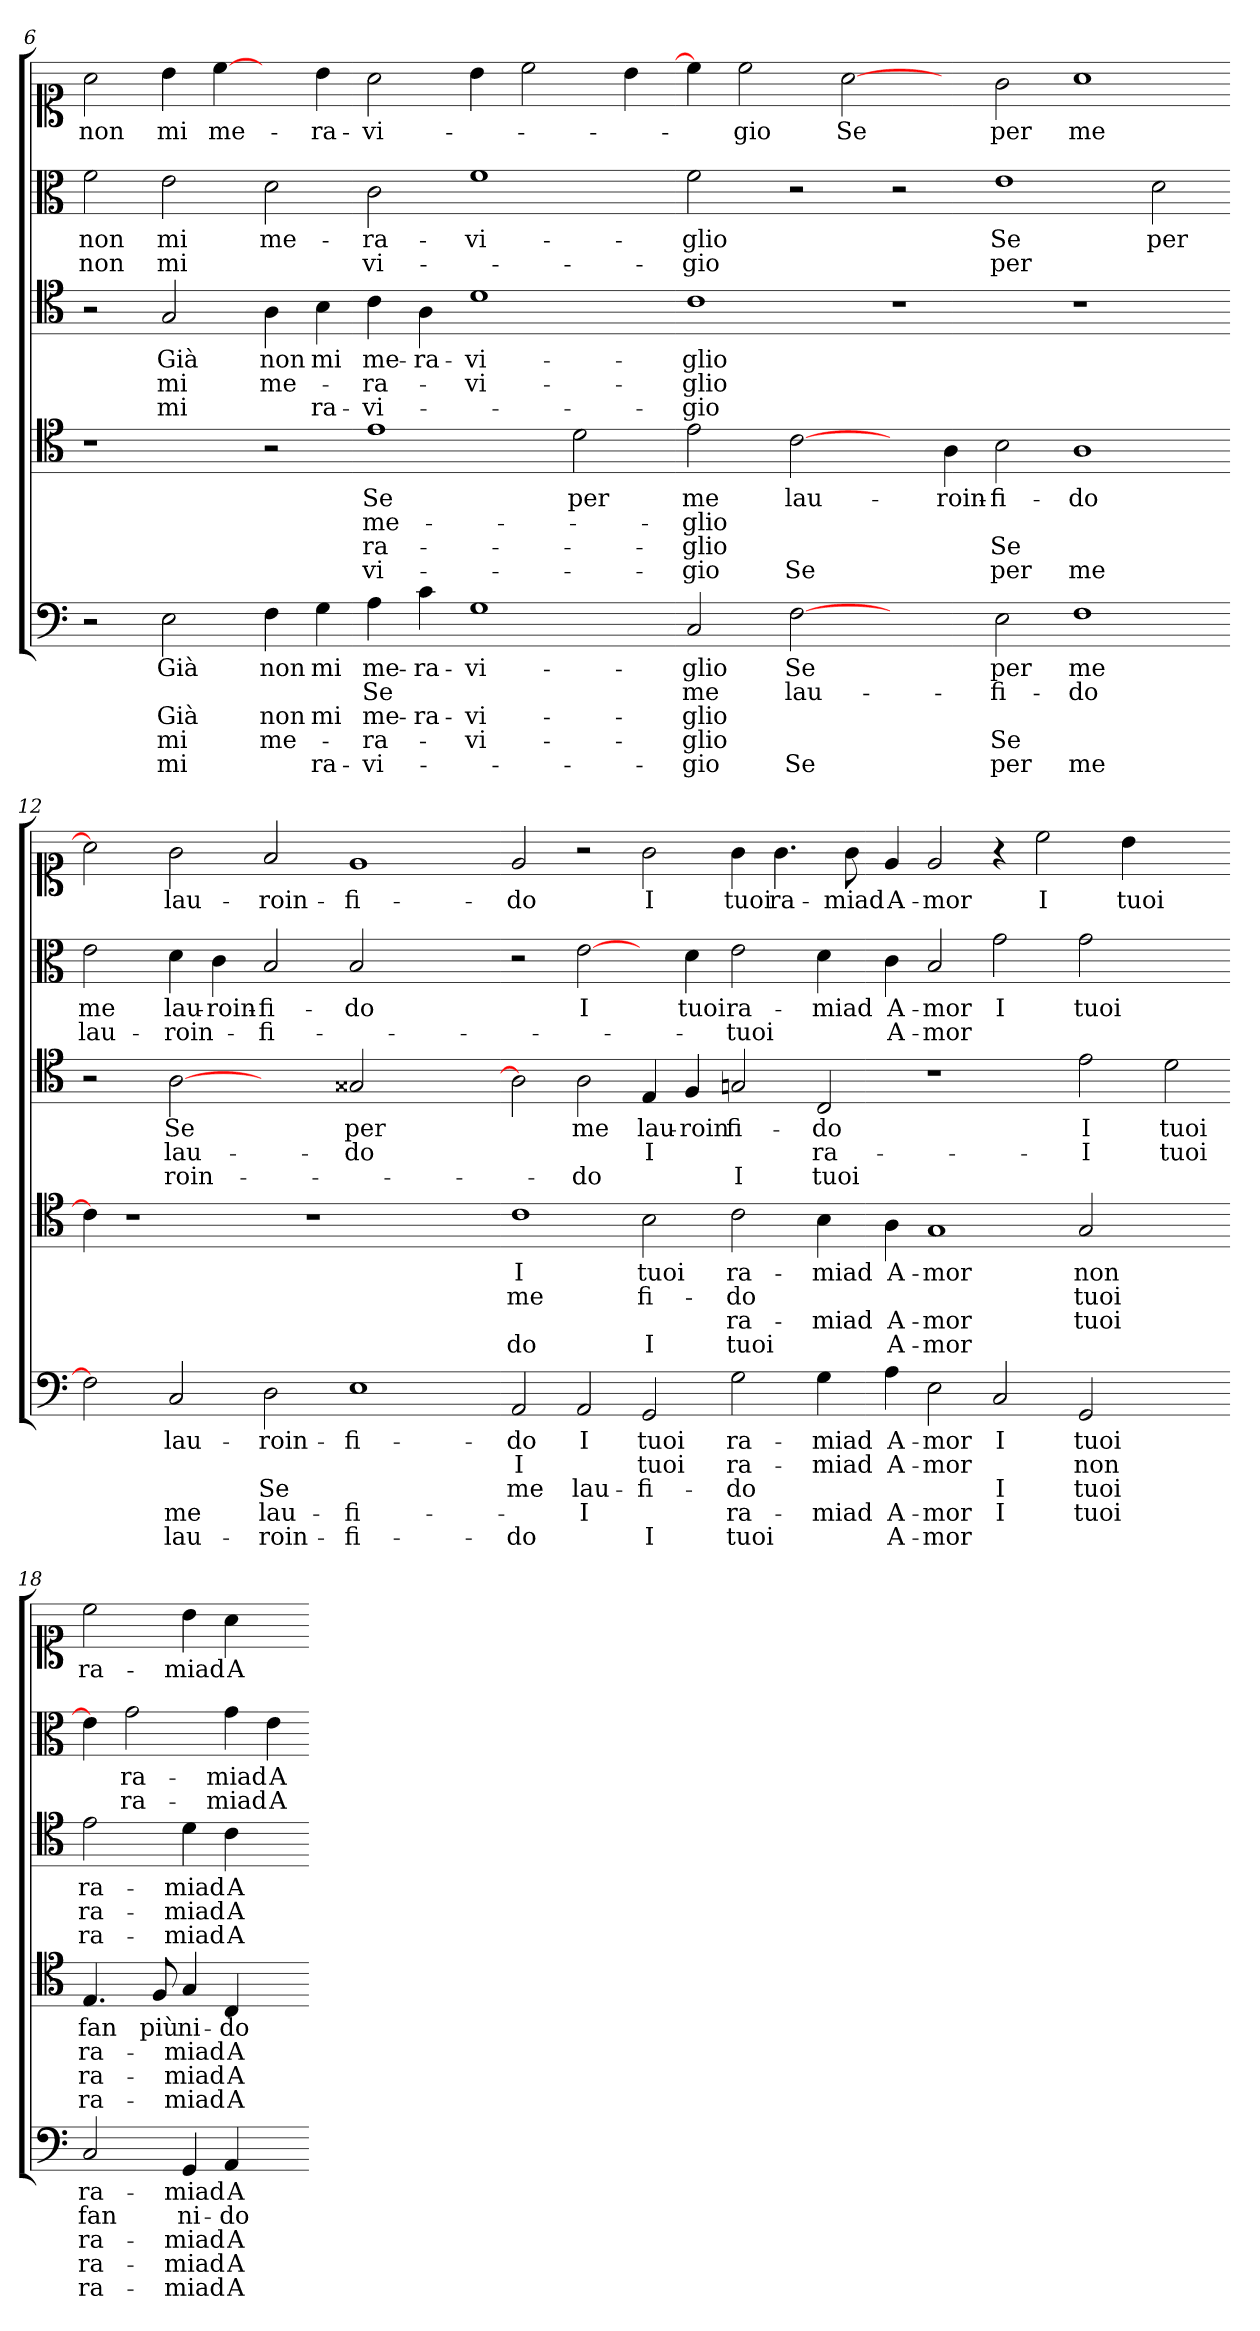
**kern	**text	**text	**text	**text	**text	**kern	**text	**text	**text	**text	**kern	**text	**text	**text	**kern	**text	**text	**kern	**text
*part5	*part5	*part5	*part5	*part5	*part5	*part4	*part4	*part4	*part4	*part4	*part3	*part3	*part3	*part3	*part2	*part2	*part2	*part1	*part1
*staff5	*staff5	*staff5	*staff5	*staff5	*staff5	*staff4	*staff4	*staff4	*staff4	*staff4	*staff3	*staff3	*staff3	*staff3	*staff2	*staff2	*staff2	*staff1	*staff1
*clefF4	*	*	*	*	*	*clefC4	*	*	*	*	*clefC4	*	*	*	*clefC3	*	*	*clefC1	*
*k[]	*	*	*	*	*	*k[]	*	*	*	*	*k[]	*	*	*	*k[]	*	*	*k[]	*
=6	=6	=6	=6	=6	=6	=6	=6	=6	=6	=6	=6	=6	=6	=6	=6	=6	=6	=6	=6
2r	.	.	.	.	.	1r	.	.	.	.	2r	.	.	.	2f	non	non	2a	non
2E	Già	.	Già	mi	mi	.	.	.	.	.	2G	Già	mi	mi	2e	mi	mi	4b	mi
.	.	.	.	.	.	.	.	.	.	.	.	.	.	.	.	.	.	[4cc	me-
4F	non	.	non	me-	.	2r	.	.	.	.	4A	non	me-	.	2d	me-	.	4ryy	.
4G	mi	.	mi	.	ra-	.	.	.	.	.	4B	mi	.	ra-	.	.	.	4b	ra-
4A	me-	Se	me-	ra-	vi-	1e	Se	me-	ra-	vi-	4c	me-	ra-	vi-	2c	ra-	vi-	2a	vi-
4c	ra-	.	ra-	.	.	.	.	.	.	.	4A	ra-	.	.	.	.	.	.	.
1G	vi-	.	vi-	vi-	.	.	.	.	.	.	1d	vi-	vi-	.	1f	vi-	.	4b	.
.	.	.	.	.	.	.	.	.	.	.	.	.	.	.	.	.	.	2cc	.
.	.	.	.	.	.	2d	per	.	.	.	.	.	.	.	.	.	.	.	.
.	.	.	.	.	.	.	.	.	.	.	.	.	.	.	.	.	.	4b	.
=9-	=9-	=9-	=9-	=9-	=9-	=9-	=9-	=9-	=9-	=9-	=9-	=9-	=9-	=9-	=9-	=9-	=9-	=9-	=9-
2C	glio	me	glio	glio	gio	2e	me	glio	glio	gio	1c	glio	glio	gio	2f	glio	gio	4cc]	.
.	.	.	.	.	.	.	.	.	.	.	.	.	.	.	.	.	.	2cc	gio
[2F	Se	lau-	.	.	Se	[2c	lau-	.	.	Se	.	.	.	.	2r	.	.	.	.
.	.	.	.	.	.	.	.	.	.	.	.	.	.	.	.	.	.	[2a	Se
2ryy	.	.	.	.	.	4ryy	.	.	.	.	1r	.	.	.	2r	.	.	.	.
.	.	.	.	.	.	4A	roin-	.	.	.	.	.	.	.	.	.	.	4ryy	.
2E	per	fi-	.	Se	per	2B	fi-	.	Se	per	.	.	.	.	1e	Se	per	2g	per
1F	me	do	.	.	me	1A	do	.	.	me	1r	.	.	.	.	.	.	1a	me
.	.	.	.	.	.	.	.	.	.	.	.	.	.	.	2d	per	.	.	.
=12-	=12-	=12-	=12-	=12-	=12-	=12-	=12-	=12-	=12-	=12-	=12-	=12-	=12-	=12-	=12-	=12-	=12-	=12-	=12-
2F]	.	.	.	.	.	4c]	.	.	.	.	2r	.	.	.	2e	me	lau-	2a]	.
.	.	.	.	.	.	1r	.	.	.	.	.	.	.	.	.	.	.	.	.
2C	lau-	.	.	me	lau-	.	.	.	.	.	[2A	Se	lau-	roin-	4d	lau-	roin-	2g	lau-
.	.	.	.	.	.	.	.	.	.	.	.	.	.	.	4c	roin-	.	.	.
2D	roin-	.	Se	lau-	roin-	.	.	.	.	.	2ryy	.	.	.	2B	fi-	fi-	2f	roin-
.	.	.	.	.	.	1r	.	.	.	.	.	.	.	.	.	.	.	.	.
1E	fi-	.	.	fi-	fi-	.	.	.	.	.	2G##X	per	do	.	2B	do	.	1e	fi-
.	.	.	.	.	.	.	.	.	.	.	2ryy	.	.	.	2ryy	.	.	.	.
.	.	.	.	.	.	4ryy	.	.	.	.	.	.	.	.	.	.	.	.	.
=14-	=14-	=14-	=14-	=14-	=14-	=14-	=14-	=14-	=14-	=14-	=14-	=14-	=14-	=14-	=14-	=14-	=14-	=14-	=14-
2AA	do	I	me	.	do	1c	I	me	.	do	2A]	.	.	.	2r	.	.	2e	do
2AA	I	.	lau-	I	.	.	.	.	.	.	2A	me	.	do	[2e	I	.	2r	.
2GG	tuoi	tuoi	fi-	.	I	2B	tuoi	fi-	.	I	4E	lau-	I	.	4ryy	.	.	2g	I
.	.	.	.	.	.	.	.	.	.	.	4F	roin	.	.	4d	tuoi	.	.	.
2G	ra-	ra-	do	ra-	tuoi	2c	ra-	do	ra-	tuoi	2G	fi-	.	I	2e	ra-	tuoi	4g	tuoi
.	.	.	.	.	.	.	.	.	.	.	.	.	.	.	.	.	.	4.g	ra-
4G	miad	miad	.	miad	.	4B	miad	.	miad	.	2C	do	ra-	tuoi	4d	miad	.	.	.
.	.	.	.	.	.	.	.	.	.	.	.	.	.	.	.	.	.	8g	miad
4A	A-	A-	.	A-	A-	4A	A-	.	A-	A-	.	.	.	.	4c	A-	A-	4e	A-
2E	mor	mor	.	mor	mor	1G	mor	.	mor	mor	1r	.	.	.	2B	mor	mor	2e	mor
2C	I	.	I	I	.	.	.	.	.	.	.	.	.	.	2g	I	.	4r	.
.	.	.	.	.	.	.	.	.	.	.	.	.	.	.	.	.	.	2cc	I
2GG	tuoi	non	tuoi	tuoi	.	2G	non	tuoi	tuoi	.	2e	I	I	.	2g	tuoi	.	.	.
.	.	.	.	.	.	.	.	.	.	.	.	.	.	.	.	.	.	4b	tuoi
2ryy	.	.	.	.	.	2ryy	.	.	.	.	2d	tuoi	tuoi	.	2ryy	.	.	2ryy	.
=18-	=18-	=18-	=18-	=18-	=18-	=18-	=18-	=18-	=18-	=18-	=18-	=18-	=18-	=18-	=18-	=18-	=18-	=18-	=18-
2C	ra-	fan	ra-	ra-	ra-	4.E	fan	ra-	ra-	ra-	2e	ra-	ra-	ra-	4e]	.	.	2cc	ra-
.	.	.	.	.	.	.	.	.	.	.	.	.	.	.	2g	ra-	ra-	.	.
.	.	.	.	.	.	8F	più	.	.	.	.	.	.	.	.	.	.	.	.
4GG	miad	ni-	miad	miad	miad	4G	ni-	miad	miad	miad	4d	miad	miad	miad	.	.	.	4b	miad
4AA	A-	do	A-	A-	A	4C	do	A-	A-	A	4c	A-	A-	A	4g	miad	miad	4a	A
4ryy	.	.	.	.	.	4ryy	.	.	.	.	4ryy	.	.	.	4e	A-	A	4ryy	.
=-	=-	=-	=-	=-	=-	=-	=-	=-	=-	=-	=-	=-	=-	=-	=-	=-	=-	=-	=-
*-	*-	*-	*-	*-	*-	*-	*-	*-	*-	*-	*-	*-	*-	*-	*-	*-	*-	*-	*-
